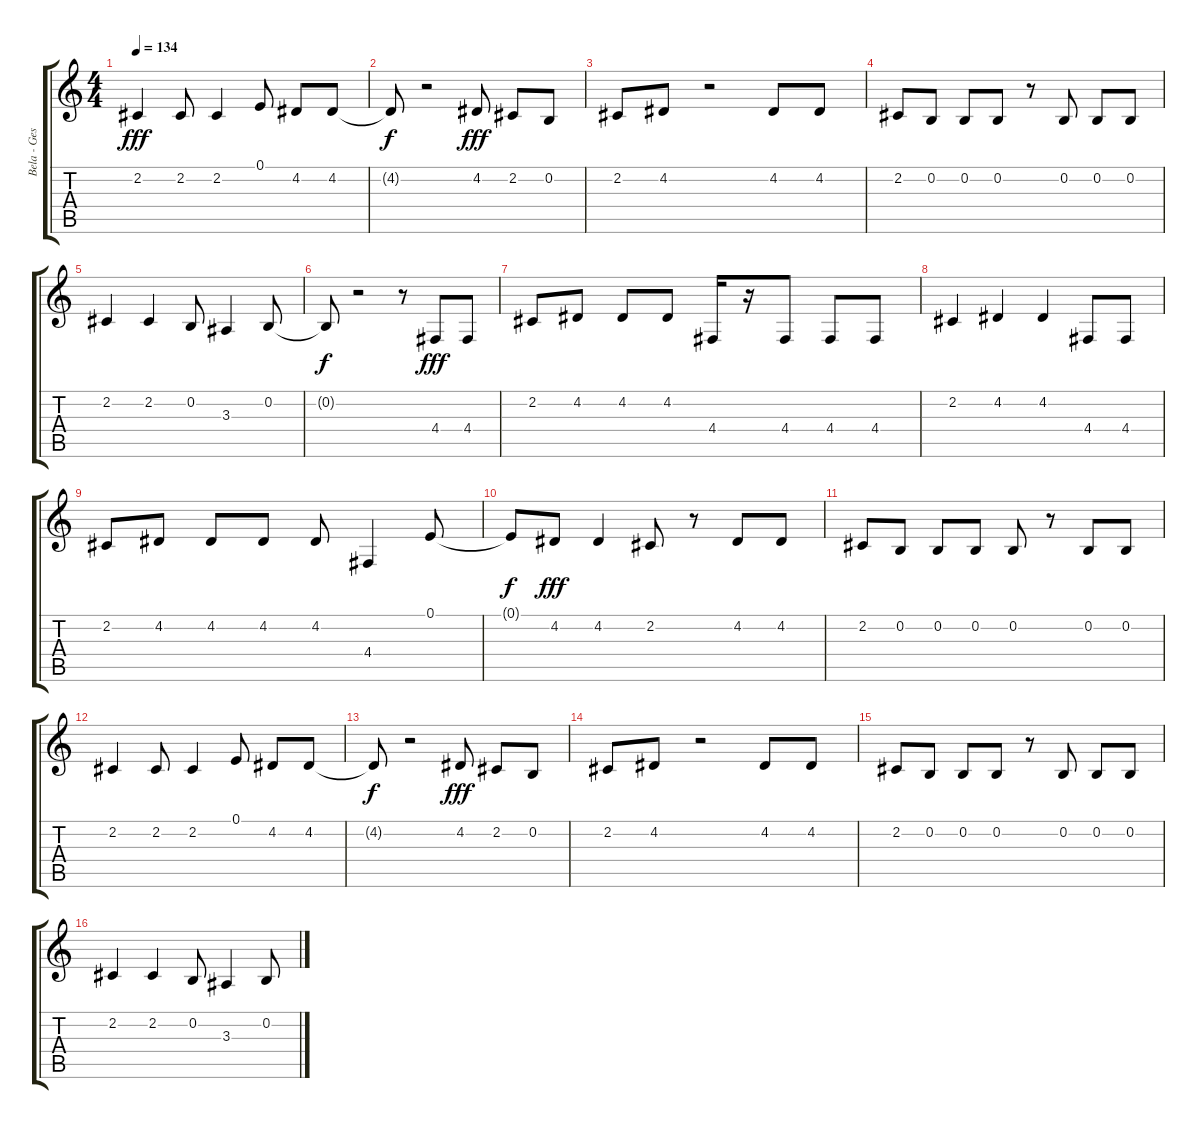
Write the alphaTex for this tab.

\track ("Bela - Gesang " "Bela - Ges") {instrument tenorsax}
\staff {score tabs}
\tuning (E4 B3 G3 D3 A2 E2) {hide}
\ts (4 4)
\tempo 134
\clef g2
\ks c
2.2.4{dy fff} 2.2.8 2.2.4 0.1.8 4.2.8 4.2.8 |
4.2{t}.8{dy f} r.2 4.2.8{dy fff} 2.2.8 0.2.8 |
2.2.8 4.2.8 r.2 4.2.8 4.2.8 |
2.2.8 0.2.8 0.2.8 0.2.8 r.8 0.2.8 0.2.8 0.2.8 |
2.2.4 2.2.4 0.2.8 3.3.4 0.2.8 |
0.2{t}.8{dy f} r.2 r.8 4.4.8{dy fff} 4.4.8 |
2.2.8 4.2.8 4.2.8 4.2.8 4.4.16 r.16 4.4.8 4.4.8 4.4.8 |
2.2.4 4.2.4 4.2.4 4.4.8 4.4.8 |
2.2.8 4.2.8 4.2.8 4.2.8 4.2.8 4.4.4 0.1.8 |
0.1{t}.8{dy f} 4.2.8{dy fff} 4.2.4 2.2.8 r.8 4.2.8 4.2.8 |
2.2.8 0.2.8 0.2.8 0.2.8 0.2.8 r.8 0.2.8 0.2.8 |
2.2.4 2.2.8 2.2.4 0.1.8 4.2.8 4.2.8 |
4.2{t}.8{dy f} r.2 4.2.8{dy fff} 2.2.8 0.2.8 |
2.2.8 4.2.8 r.2 4.2.8 4.2.8 |
2.2.8 0.2.8 0.2.8 0.2.8 r.8 0.2.8 0.2.8 0.2.8 |
2.2.4 2.2.4 0.2.8 3.3.4 0.2.8
